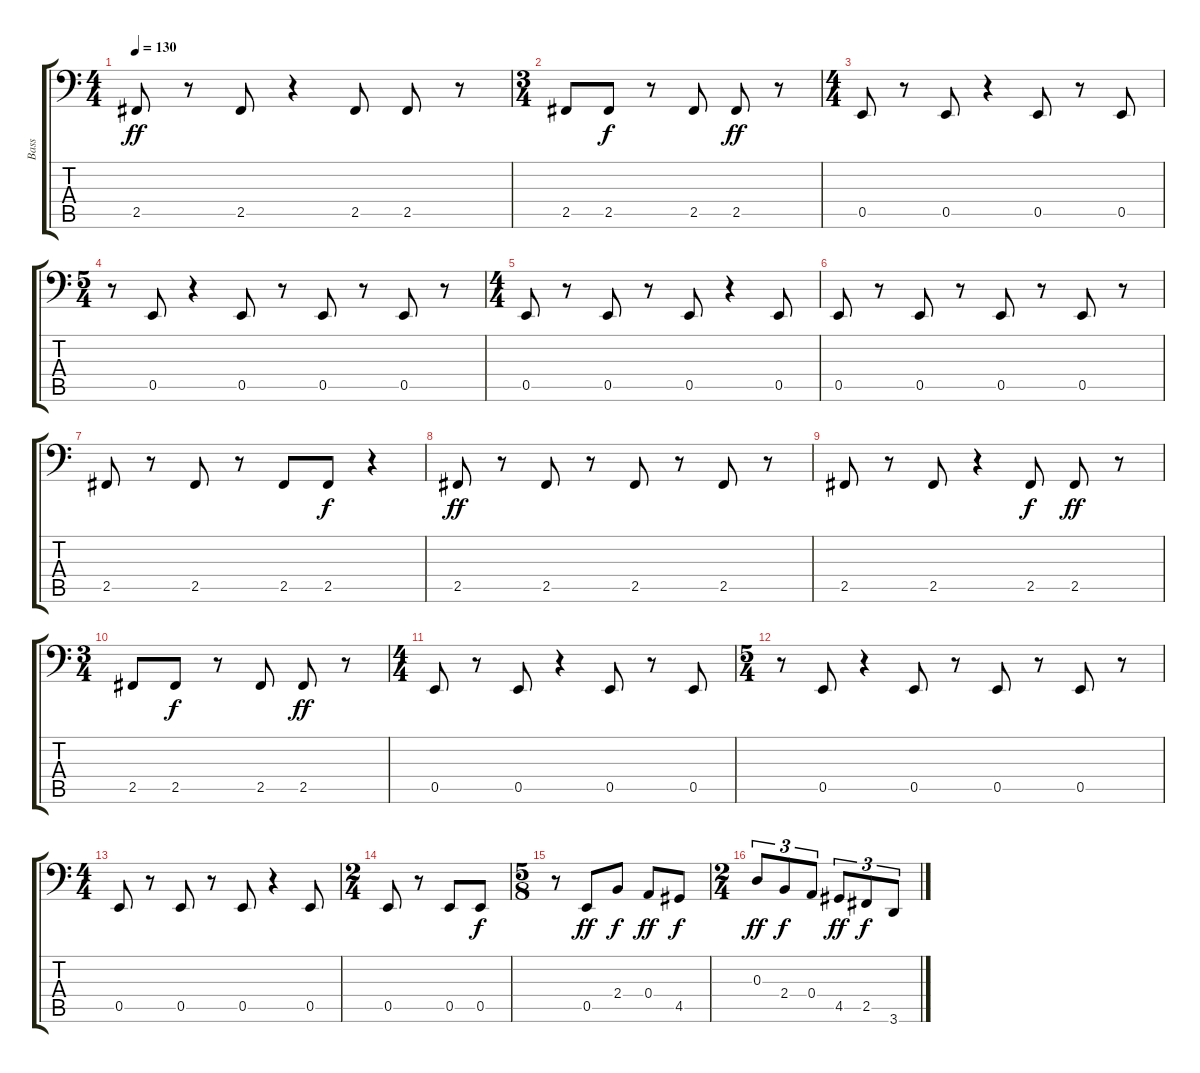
\track ("Bass" "Bass") {instrument electricbassfinger}
\staff {score tabs}
\tuning (C3 G2 D2 A1 E1 B0) {hide}
\ts (4 4)
\tempo 130
\clef f4
\ks c
2.5.8{dy ff} r.8 2.5.8 r.4 2.5.8 2.5.8 r.8 |
\ts (3 4)
2.5.8 2.5.8{dy f} r.8 2.5.8 2.5.8{dy ff} r.8 |
\ts (4 4)
0.5.8 r.8 0.5.8 r.4 0.5.8 r.8 0.5.8 |
\ts (5 4)
r.8 0.5.8 r.4 0.5.8 r.8 0.5.8 r.8 0.5.8 r.8 |
\ts (4 4)
0.5.8 r.8 0.5.8 r.8 0.5.8 r.4 0.5.8 |
0.5.8 r.8 0.5.8 r.8 0.5.8 r.8 0.5.8 r.8 |
2.5.8 r.8 2.5.8 r.8 2.5.8 2.5.8{dy f} r.4 |
2.5.8{dy ff} r.8 2.5.8 r.8 2.5.8 r.8 2.5.8 r.8 |
2.5.8 r.8 2.5.8 r.4 2.5.8{dy f} 2.5.8{dy ff} r.8 |
\ts (3 4)
2.5.8 2.5.8{dy f} r.8 2.5.8 2.5.8{dy ff} r.8 |
\ts (4 4)
0.5.8 r.8 0.5.8 r.4 0.5.8 r.8 0.5.8 |
\ts (5 4)
r.8 0.5.8 r.4 0.5.8 r.8 0.5.8 r.8 0.5.8 r.8 |
\ts (4 4)
0.5.8 r.8 0.5.8 r.8 0.5.8 r.4 0.5.8 |
\ts (2 4)
0.5.8 r.8 0.5.8 0.5.8{dy f} |
\ts (5 8)
r.8 0.5.8{dy ff} 2.4.8{dy f} 0.4.8{dy ff} 4.5.8{dy f} |
\ts (2 4)
0.3.8{tu (3 2) dy ff} 2.4.8{tu (3 2) dy f} 0.4.8{tu (3 2)} 4.5.8{tu (3 2) dy ff} 2.5.8{tu (3 2) dy f} 3.6.8{tu (3 2)}
